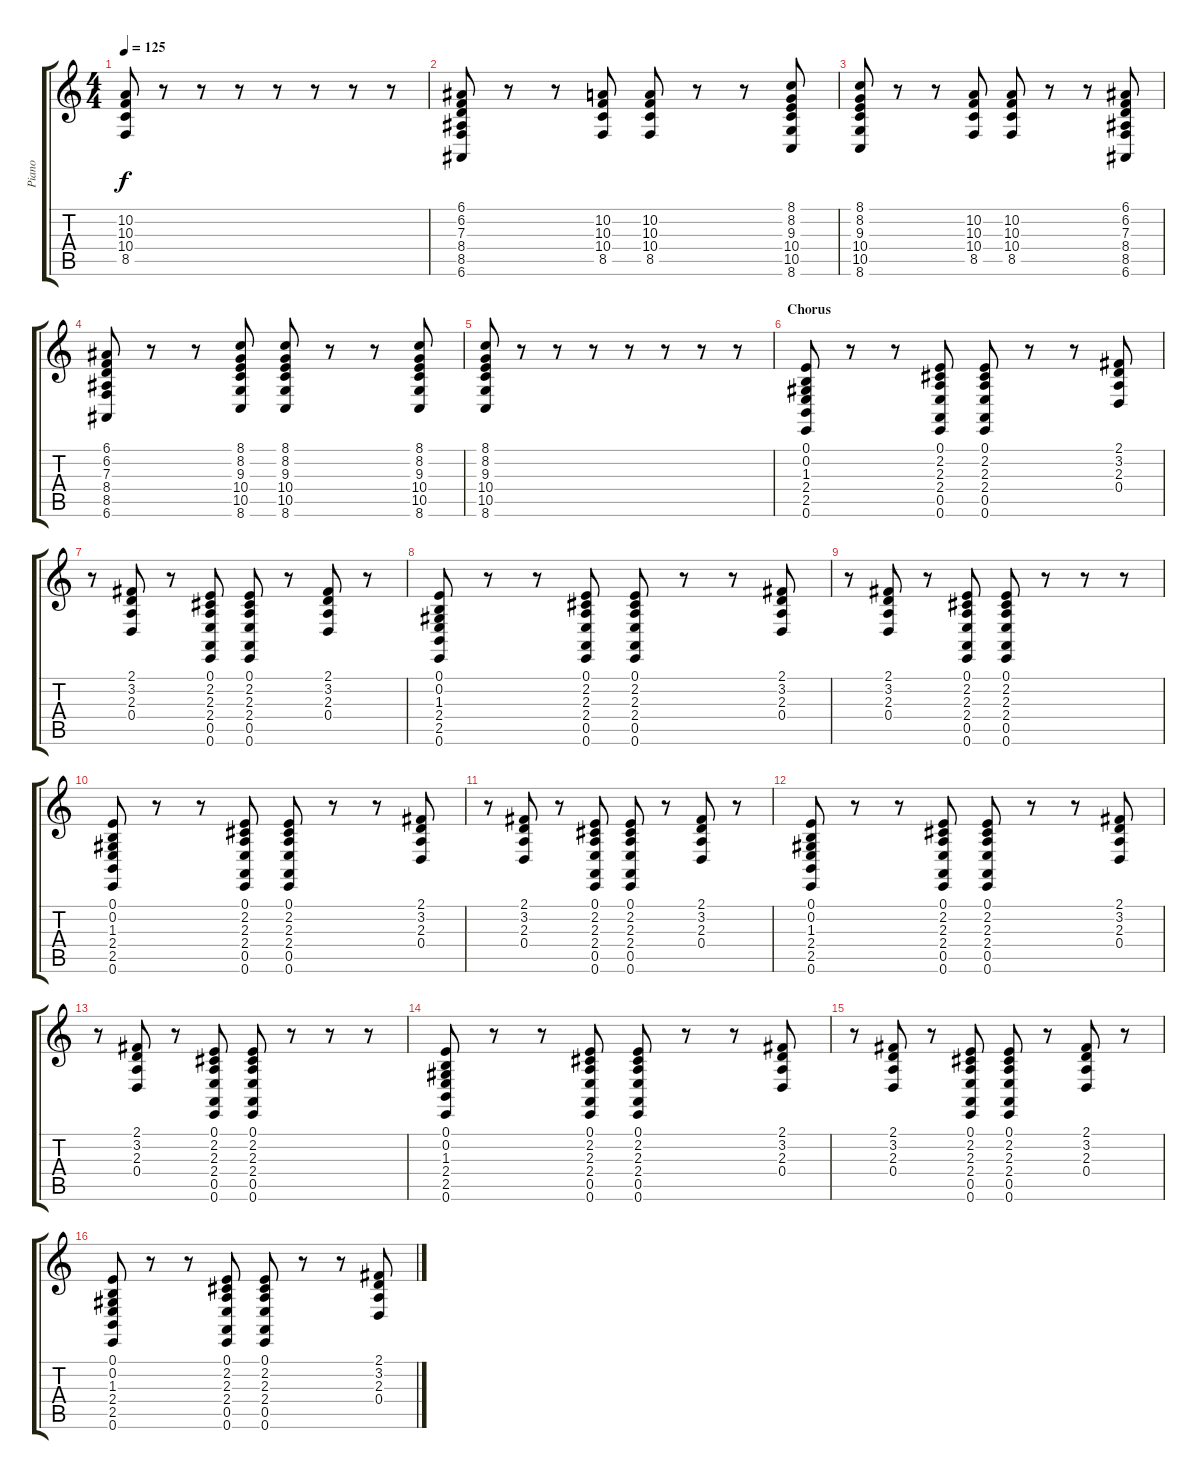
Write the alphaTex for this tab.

\track ("Piano" "Piano") {instrument acousticgrandpiano}
\staff {score tabs}
\tuning (E4 B3 G3 D3 A2 E2) {hide}
\ts (4 4)
\tempo 125
\clef g2
\ks c
(10.2 10.3 10.4 8.5).8{dy f} r.8 r.8 r.8 r.8 r.8 r.8 r.8 |
(6.1 6.2 7.3 8.4 8.5 6.6).8 r.8 r.8 (10.2 10.3 10.4 8.5).8 (10.2 10.3 10.4 8.5).8 r.8 r.8 (8.1 8.2 9.3 10.4 10.5 8.6).8 |
(8.1 8.2 9.3 10.4 10.5 8.6).8 r.8 r.8 (10.2 10.3 10.4 8.5).8 (10.2 10.3 10.4 8.5).8 r.8 r.8 (6.1 6.2 7.3 8.4 8.5 6.6).8 |
(6.1 6.2 7.3 8.4 8.5 6.6).8 r.8 r.8 (8.1 8.2 9.3 10.4 10.5 8.6).8 (8.1 8.2 9.3 10.4 10.5 8.6).8 r.8 r.8 (8.1 8.2 9.3 10.4 10.5 8.6).8 |
(8.1 8.2 9.3 10.4 10.5 8.6).8 r.8 r.8 r.8 r.8 r.8 r.8 r.8 |
\section ("" "Chorus")
(0.1 0.2 1.3 2.4 2.5 0.6).8 r.8 r.8 (0.1 2.2 2.3 2.4 0.5 0.6).8 (0.1 2.2 2.3 2.4 0.5 0.6).8 r.8 r.8 (2.1 3.2 2.3 0.4).8 |
r.8 (2.1 3.2 2.3 0.4).8 r.8 (0.1 2.2 2.3 2.4 0.5 0.6).8 (0.1 2.2 2.3 2.4 0.5 0.6).8 r.8 (2.1 3.2 2.3 0.4).8 r.8 |
(0.1 0.2 1.3 2.4 2.5 0.6).8 r.8 r.8 (0.1 2.2 2.3 2.4 0.5 0.6).8 (0.1 2.2 2.3 2.4 0.5 0.6).8 r.8 r.8 (2.1 3.2 2.3 0.4).8 |
r.8 (2.1 3.2 2.3 0.4).8 r.8 (0.1 2.2 2.3 2.4 0.5 0.6).8 (0.1 2.2 2.3 2.4 0.5 0.6).8 r.8 r.8 r.8 |
(0.1 0.2 1.3 2.4 2.5 0.6).8 r.8 r.8 (0.1 2.2 2.3 2.4 0.5 0.6).8 (0.1 2.2 2.3 2.4 0.5 0.6).8 r.8 r.8 (2.1 3.2 2.3 0.4).8 |
r.8 (2.1 3.2 2.3 0.4).8 r.8 (0.1 2.2 2.3 2.4 0.5 0.6).8 (0.1 2.2 2.3 2.4 0.5 0.6).8 r.8 (2.1 3.2 2.3 0.4).8 r.8 |
(0.1 0.2 1.3 2.4 2.5 0.6).8 r.8 r.8 (0.1 2.2 2.3 2.4 0.5 0.6).8 (0.1 2.2 2.3 2.4 0.5 0.6).8 r.8 r.8 (2.1 3.2 2.3 0.4).8 |
r.8 (2.1 3.2 2.3 0.4).8 r.8 (0.1 2.2 2.3 2.4 0.5 0.6).8 (0.1 2.2 2.3 2.4 0.5 0.6).8 r.8 r.8 r.8 |
(0.1 0.2 1.3 2.4 2.5 0.6).8 r.8 r.8 (0.1 2.2 2.3 2.4 0.5 0.6).8 (0.1 2.2 2.3 2.4 0.5 0.6).8 r.8 r.8 (2.1 3.2 2.3 0.4).8 |
r.8 (2.1 3.2 2.3 0.4).8 r.8 (0.1 2.2 2.3 2.4 0.5 0.6).8 (0.1 2.2 2.3 2.4 0.5 0.6).8 r.8 (2.1 3.2 2.3 0.4).8 r.8 |
(0.1 0.2 1.3 2.4 2.5 0.6).8 r.8 r.8 (0.1 2.2 2.3 2.4 0.5 0.6).8 (0.1 2.2 2.3 2.4 0.5 0.6).8 r.8 r.8 (2.1 3.2 2.3 0.4).8
